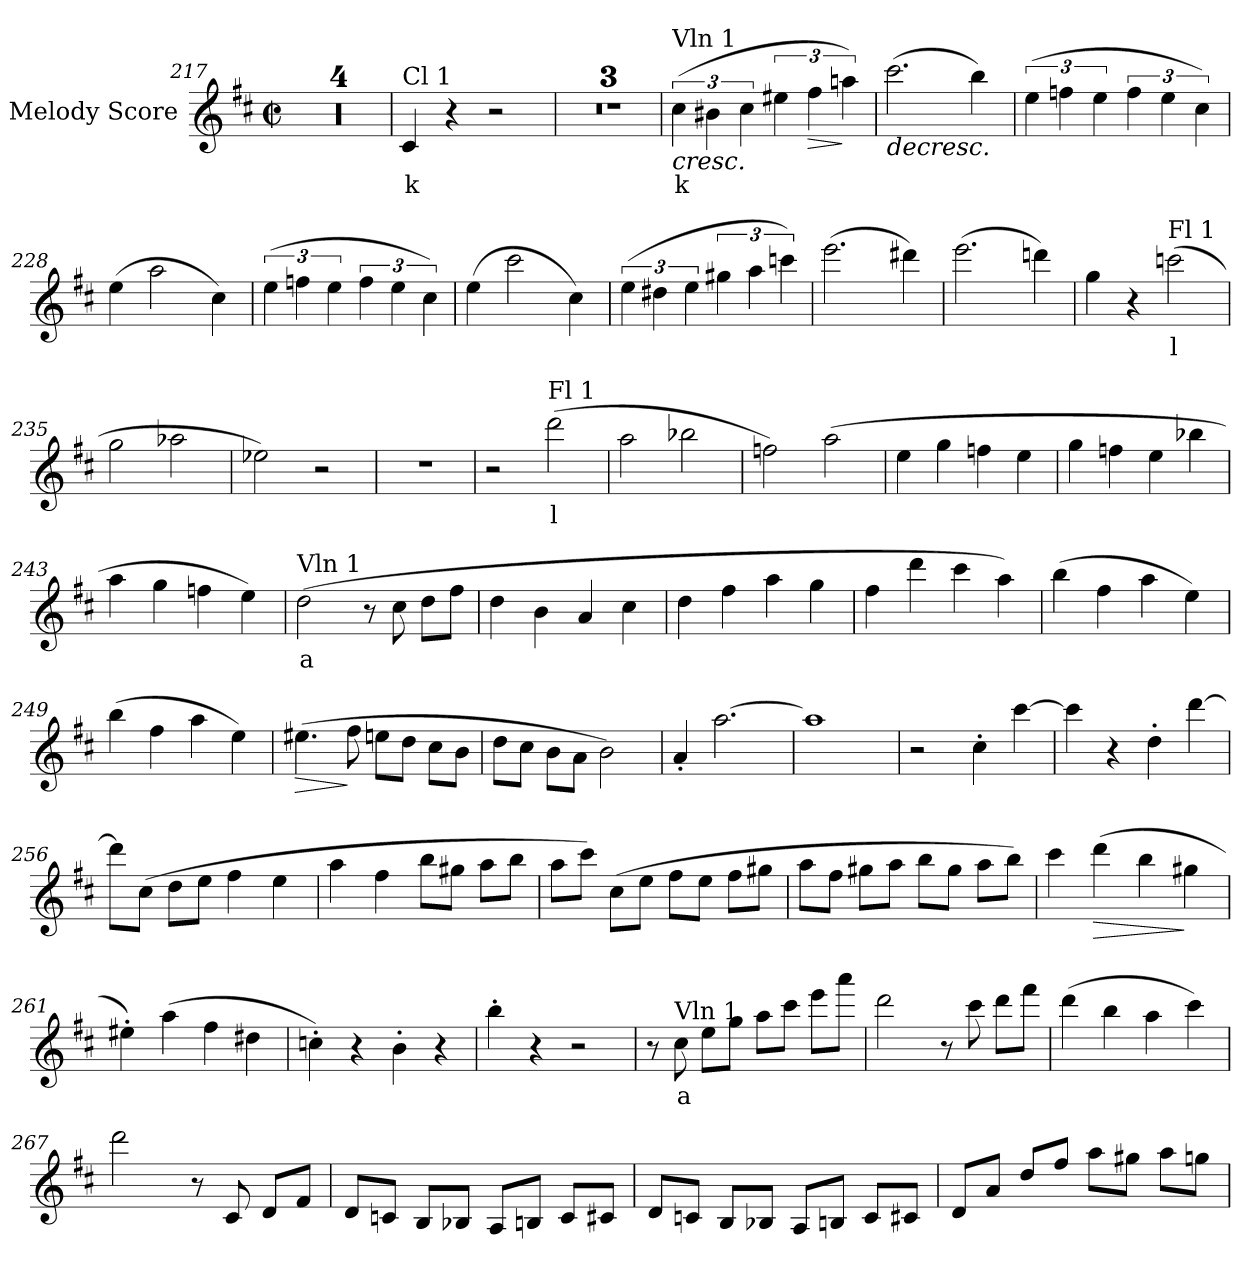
**kern	**text	**dynam
*part1	*part1	*part1
*staff1	*staff1	*staff1
*I"Melody Score	*	*
*k[f#c#]	*	*
*M4/4	*	*
*met(c|)	*	*
=217	=217	=217
1r	.	.
=218	=218	=218
1r	.	.
=219	=219	=219
1r	.	.
=220	=220	=220
1r	.	.
=221	=221	=221
!LO:TX:a:t=Cl 1	!	!
!	!LO:LY:b:color=#FF0000	!
4c#/	k	.
4r	.	.
2r	.	.
=222	=222	=222
1r	.	.
=223	=223	=223
1r	.	.
=224	=224	=224
1r	.	.
=225	=225	=225
!LO:TX:a:t=Vln 1	!	!
!	!LO:LY:b:color=#FF0000	!LO:HP:b
(6cc#\	k	<
6b#X\	.	.
6cc#\	.	.
6ee#X\	.	.
!	!	!LO:HP:b
6ff#\	.	>
6aan\)	.	]
=226	=226	=226
!	!	!LO:HP:b
(2.ccc#\	.	>
4bb\)	.	[
=227	=227	=227
(6ee\	.	.
6ffn\	.	.
6ee\	.	.
6ff\	.	.
6ee\	.	.
6cc#\)	.	.
=228	=228	=228
(4ee\	.	.
2aa\	.	.
4cc#\)	.	.
=229	=229	=229
(6ee\	.	.
6ffn\	.	.
6ee\	.	.
6ff\	.	.
6ee\	.	.
6cc#\)	.	.
=230	=230	=230
(4ee\	.	.
2ccc#\	.	.
4cc#\)	.	.
=231	=231	=231
(6ee\	.	.
6dd#X\	.	.
6ee\	.	.
6gg#X\	.	.
6aa\	.	.
6cccn\)	.	.
=232	=232	=232
(2.eee\	.	.
4ddd#X\)	.	.
=233	=233	=233
(2.eee\	.	.
4dddn\)	.	.
=234	=234	=234
4gg\	.	.
4r	.	.
!LO:TX:a:t=Fl 1	!	!
!	!LO:LY:b:color=#FF0000	!
(2cccn\	l	.
=235	=235	=235
2gg\	.	.
2aa-X\	.	.
=236	=236	=236
2ee-X\)	.	.
2r	.	.
=237	=237	=237
1r	.	.
=238	=238	=238
2r	.	.
!LO:TX:a:t=Fl 1	!	!
!	!LO:LY:b:color=#FF0000	!
(2ddd\	l	.
=239	=239	=239
2aa\	.	.
2bb-X\	.	.
=240	=240	=240
2ffn\)	.	.
(2aa\	.	.
=241	=241	=241
4ee\	.	.
4gg\	.	.
4ffn\	.	.
4ee\	.	.
=242	=242	=242
4gg\	.	.
4ffn\	.	.
4ee\	.	.
4bb-X\	.	.
=243	=243	=243
4aa\	.	.
4gg\	.	.
4ffn\	.	.
4ee\)	.	.
=244	=244	=244
*MM144	*	*
!LO:TX:a:t=Vln 1	!	!
!	!LO:LY:b:color=#FF0000	!
(2dd\	a	.
8r	.	.
8cc#\	.	.
8dd\L	.	.
8ff#\J	.	.
=245	=245	=245
4dd\	.	.
4b\	.	.
4a/	.	.
4cc#\	.	.
=246	=246	=246
4dd\	.	.
4ff#\	.	.
4aa\	.	.
4gg\	.	.
=247	=247	=247
4ff#\	.	.
4ddd\	.	.
4ccc#\	.	.
4aa\)	.	.
=248	=248	=248
(4bb\	.	.
4ff#\	.	.
4aa\	.	.
4ee\)	.	.
=249	=249	=249
(4bb\	.	.
4ff#\	.	.
4aa\	.	.
4ee\)	.	.
=250	=250	=250
!	!	!LO:HP:b
(4.ee#X\	.	>
8ff#\	.	]
8een\L	.	.
8dd\J	.	.
8cc#\L	.	.
8b\J	.	.
=251	=251	=251
8dd\L	.	.
8cc#\J	.	.
8b\L	.	.
8a\J	.	.
2b\)	.	.
=252	=252	=252
4a'/	.	.
[2.aa\	.	.
=253	=253	=253
1aa]	.	.
=254	=254	=254
2r	.	.
4cc#'\	.	.
[4ccc#\	.	.
=255	=255	=255
4ccc#\]	.	.
4r	.	.
4dd'\	.	.
[4ddd\	.	.
=256	=256	=256
8ddd\L]	.	.
(8cc#\J	.	.
8dd\L	.	.
8ee\J	.	.
4ff#\	.	.
4ee\	.	.
=257	=257	=257
4aa\	.	.
4ff#\	.	.
8bb\L	.	.
8gg#X\J	.	.
8aa\L	.	.
8bb\J	.	.
=258	=258	=258
8aa\L	.	.
8ccc#\J)	.	.
(8cc#\L	.	.
8ee\J	.	.
8ff#\L	.	.
8ee\J	.	.
8ff#\L	.	.
8gg#X\J	.	.
=259	=259	=259
8aa\L	.	.
8ff#\J	.	.
8gg#X\L	.	.
8aa\J	.	.
8bb\L	.	.
8gg#\J	.	.
8aa\L	.	.
8bb\J)	.	.
=260	=260	=260
4ccc#\	.	.
!	!	!LO:HP:b
(4ddd\	.	>
4bb\	.	.
4gg#X\	.	]
=261	=261	=261
4ee#X'\)	.	.
(4aa\	.	.
4ff#\	.	.
4dd#X\	.	]
=262	=262	=262
4ccn'\)	.	.
4r	.	.
4b'\	.	.
4r	.	.
=263	=263	=263
4bb'\	.	.
4r	.	.
2r	.	.
=264	=264	=264
8r	.	.
!LO:TX:a:t=Vln 1	!	!
!	!LO:LY:b:color=#FF0000	!
8cc#\	a	.
8ee\L	.	.
8gg\J	.	.
8aa\L	.	.
8ccc#\J	.	.
8eee\L	.	.
8aaa\J	.	.
=265	=265	=265
2ddd\	.	.
8r	.	.
8ccc#\	.	.
8ddd\L	.	.
8fff#\J	.	.
=266	=266	=266
(4ddd\	.	.
4bb\	.	.
4aa\	.	.
4ccc#\)	.	.
=267	=267	=267
2ddd\	.	.
8r	.	.
8c#/	.	.
8d/L	.	.
8f#/J	.	.
=268	=268	=268
8d/L	.	.
8cn/J	.	.
8B/L	.	.
8B-X/J	.	.
8A/L	.	.
8Bn/J	.	.
8c/L	.	.
8c#X/J	.	.
=269	=269	=269
8d/L	.	.
8cn/J	.	.
8B/L	.	.
8B-X/J	.	.
8A/L	.	.
8Bn/J	.	.
8c/L	.	.
8c#X/J	.	.
=270	=270	=270
8d/L	.	.
8a/J	.	.
8dd/L	.	.
8ff#/J	.	.
8aa\L	.	.
8gg#X\J	.	.
8aa\L	.	.
8ggn\J	.	.
=	=	=
*-	*-	*-
